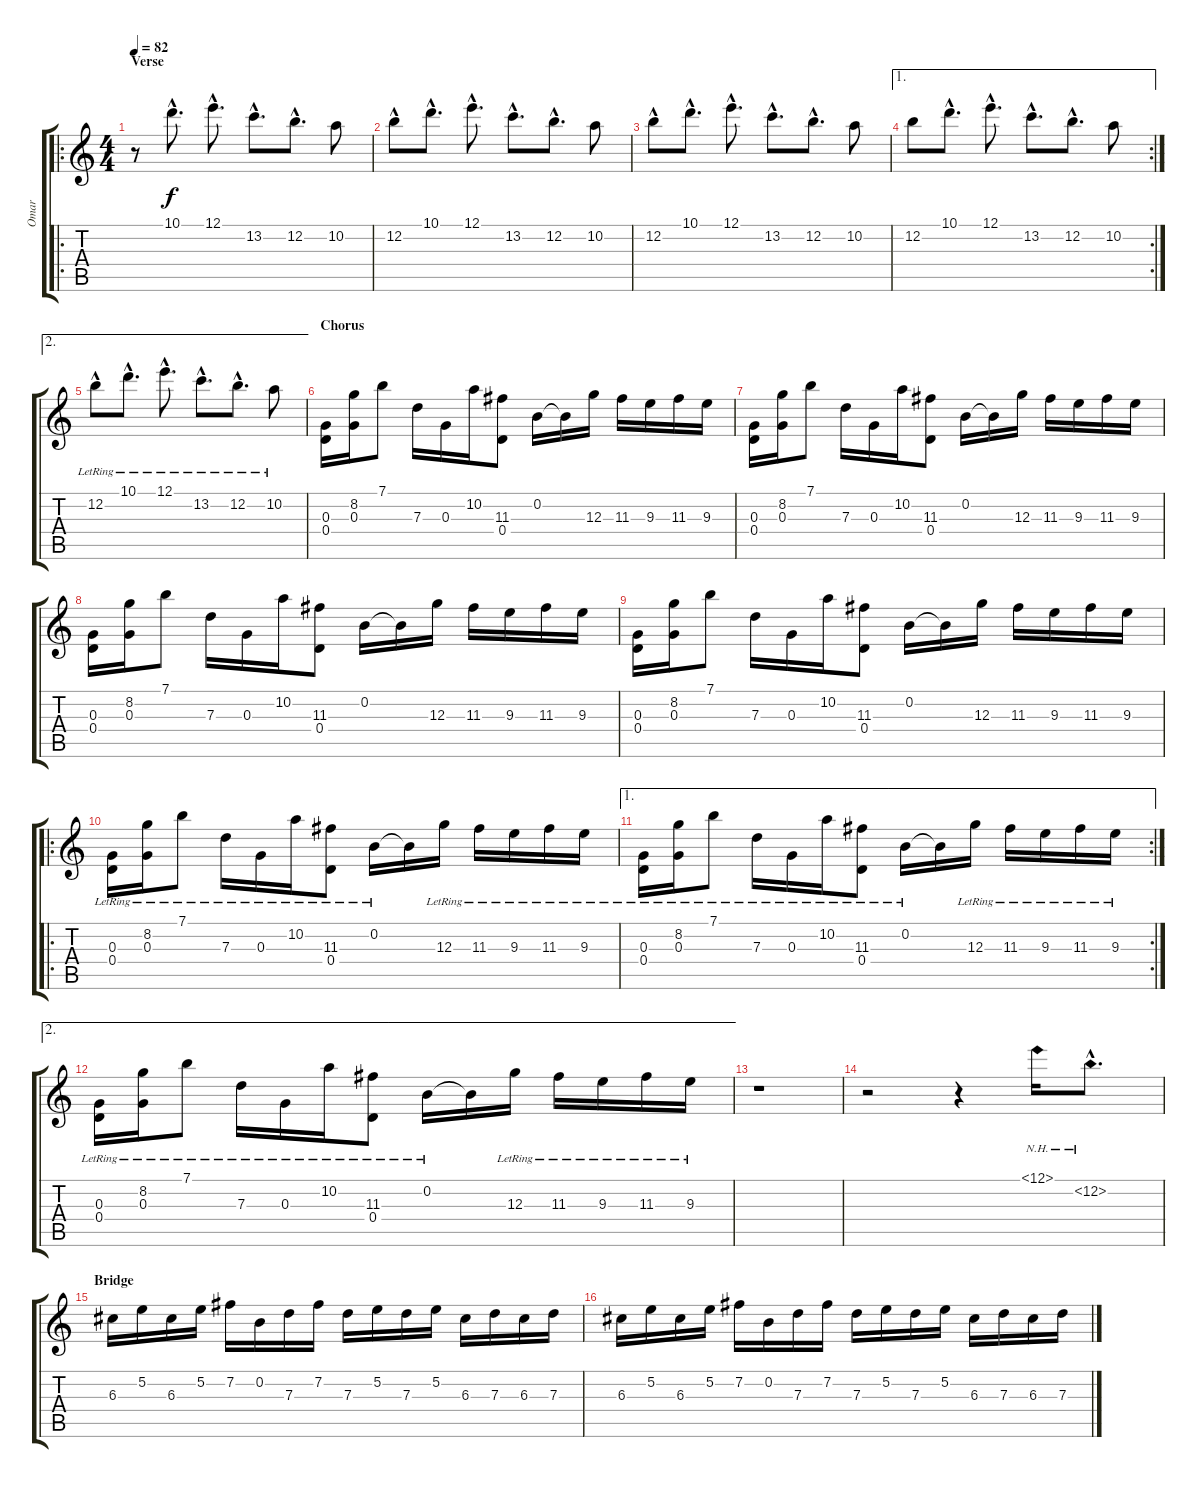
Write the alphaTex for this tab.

\track ("Omar" "Omar") {instrument distortionguitar}
\staff {score tabs}
\tuning (E4 B3 G3 D3 A2 E2) {hide}
\ro
\ts (4 4)
\section ("" "Verse")
\tempo 82
\clef g2
\ks c
r.8{dy f} 10.1{hac}.8{d} 12.1{hac}.8{d} 13.2{hac}.8{d} 12.2{hac}.8{d} 10.2.8 |
12.2{hac}.8 10.1{hac}.8{d} 12.1{hac}.8{d} 13.2{hac}.8{d} 12.2{hac}.8{d} 10.2.8 |
12.2{hac}.8 10.1{hac}.8{d} 12.1{hac}.8{d} 13.2{hac}.8{d} 12.2{hac}.8{d} 10.2.8 |
\ae 1
\rc 2
12.2.8 10.1{hac}.8{d} 12.1{hac}.8{d} 13.2{hac}.8{d} 12.2{hac}.8{d} 10.2.8 |
\ae 2
12.2{hac lr}.8 10.1{hac lr}.8{d} 12.1{hac lr}.8{d} 13.2{hac lr}.8{d} 12.2{hac lr}.8{d} 10.2{lr}.8 |
\section ("" "Chorus")
(0.3 0.4).16 (8.2 0.3).16 7.1.8 7.3.16 0.3.16 10.2.16 (11.3 0.4).8 0.2.16 0.2{t}.16 12.3.16 11.3.16 9.3.16 11.3.16 9.3.16 |
(0.3 0.4).16 (8.2 0.3).16 7.1.8 7.3.16 0.3.16 10.2.16 (11.3 0.4).8 0.2.16 0.2{t}.16 12.3.16 11.3.16 9.3.16 11.3.16 9.3.16 |
(0.3 0.4).16 (8.2 0.3).16 7.1.8 7.3.16 0.3.16 10.2.16 (11.3 0.4).8 0.2.16 0.2{t}.16 12.3.16 11.3.16 9.3.16 11.3.16 9.3.16 |
(0.3 0.4).16 (8.2 0.3).16 7.1.8 7.3.16 0.3.16 10.2.16 (11.3 0.4).8 0.2.16 0.2{t}.16 12.3.16 11.3.16 9.3.16 11.3.16 9.3.16 |
\ro
(0.3{lr} 0.4{lr}).16 (8.2{lr} 0.3{lr}).16 7.1{lr}.8 7.3{lr}.16 0.3{lr}.16 10.2{lr}.16 (11.3{lr} 0.4{lr}).8 0.2{lr}.16 0.2{t}.16 12.3{lr}.16 11.3{lr}.16 9.3{lr}.16 11.3{lr}.16 9.3{lr}.16 |
\ae 1
\rc 2
(0.3{lr} 0.4{lr}).16 (8.2{lr} 0.3{lr}).16 7.1{lr}.8 7.3{lr}.16 0.3{lr}.16 10.2{lr}.16 (11.3{lr} 0.4{lr}).8 0.2{lr}.16 0.2{t}.16 12.3{lr}.16 11.3{lr}.16 9.3{lr}.16 11.3{lr}.16 9.3{lr}.16 |
\ae 2
(0.3{lr} 0.4{lr}).16 (8.2{lr} 0.3{lr}).16 7.1{lr}.8 7.3{lr}.16 0.3{lr}.16 10.2{lr}.16 (11.3{lr} 0.4{lr}).8 0.2{lr}.16 0.2{t}.16 12.3{lr}.16 11.3{lr}.16 9.3{lr}.16 11.3{lr}.16 9.3{lr}.16 |
\section ("" "")
r.1 |
r.2 r.4 12.1{nh}.16 12.2{nh hac}.8{d} |
\section ("" "Bridge")
6.3.16{instrument electricguitarclean} 5.2.16 6.3.16 5.2.16 7.2.16 0.2.16 7.3.16 7.2.16 7.3.16 5.2.16 7.3.16 5.2.16 6.3.16 7.3.16 6.3.16 7.3.16 |
6.3.16 5.2.16 6.3.16 5.2.16 7.2.16 0.2.16 7.3.16 7.2.16 7.3.16 5.2.16 7.3.16 5.2.16 6.3.16 7.3.16 6.3.16 7.3.16
